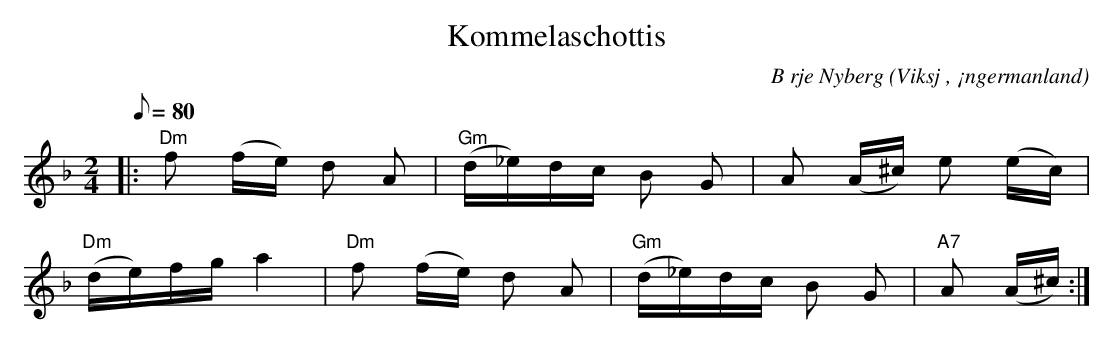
X:1
T:Kommelaschottis
C:B rje Nyberg
O:Viksj , ¡ngermanland
M:2/4
L:1/8
Q:80
K:Dm
|: "Dm"f (f/2e/2) d A | "Gm"(d/2_e/2)d/2c/2 B G | A (A/2^c/2) e (e/2c/2) |
 "Dm"(d/2e/2)f/2g/2 a2 | "Dm"f (f/2e/2) d A | "Gm" (d/2_e/2)d/2c/2 B G | "A7"A (A/2^c/2):|
